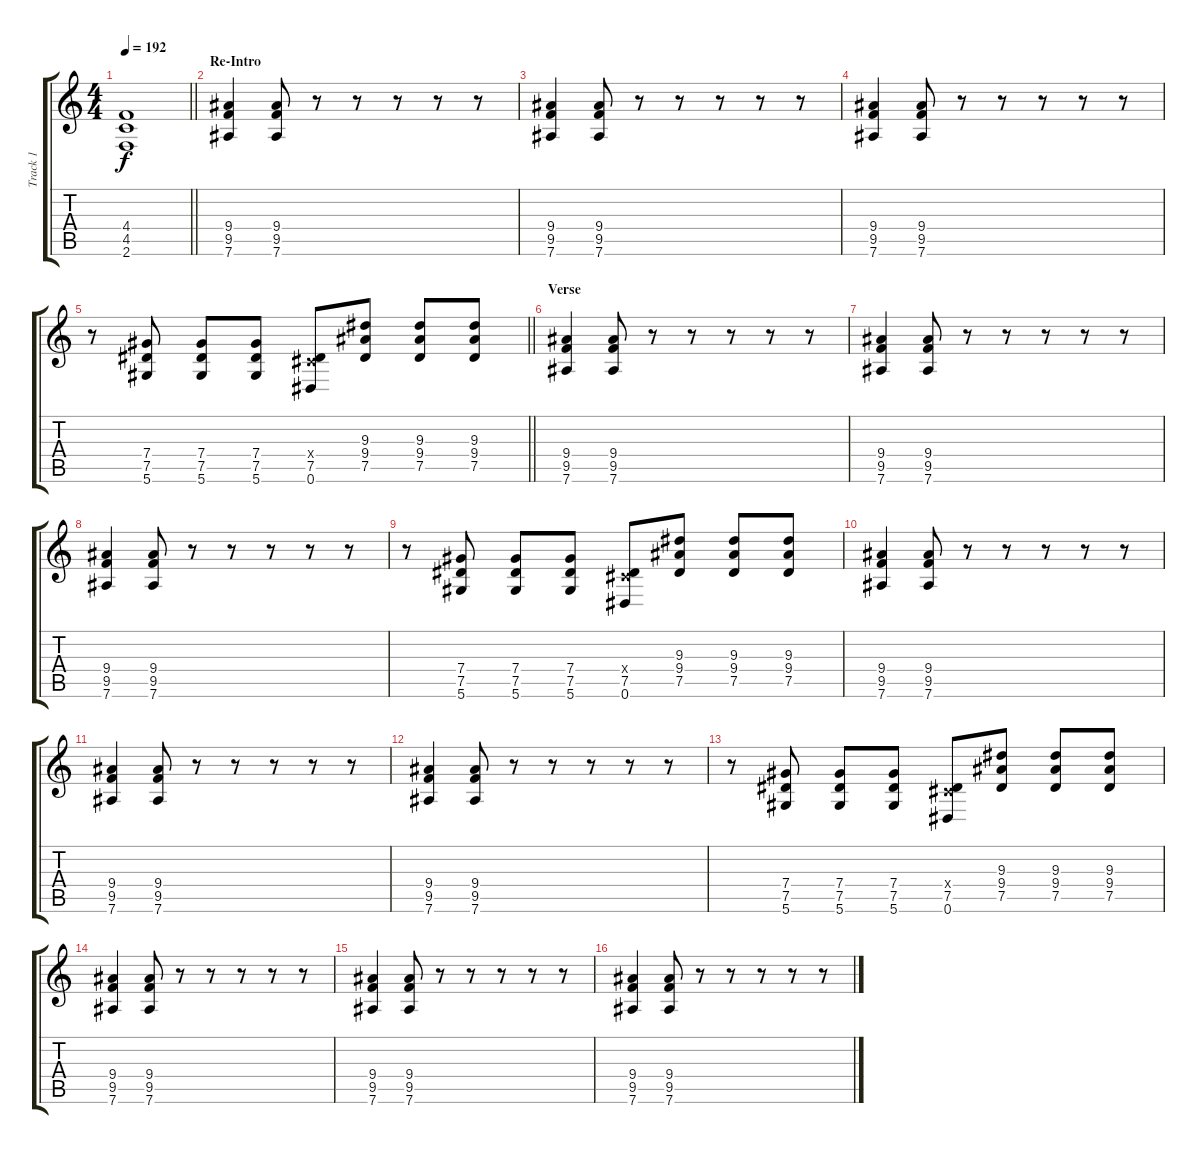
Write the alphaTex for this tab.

\track ("Track 1" "Track 1") {instrument distortionguitar}
\staff {score tabs}
\tuning (Eb4 Bb3 Gb3 Db3 Ab2 Eb2) {hide}
\ts (4 4)
\tempo 192
\clef g2
\barLineRight lightlight
\ks c
(4.4{t} 4.5{t} 2.6{t}).1{dy f} |
\section ("" "Re-Intro")
(9.4 9.5 7.6).4 (9.4 9.5 7.6).8 r.8 r.8 r.8 r.8 r.8 |
(9.4 9.5 7.6).4 (9.4 9.5 7.6).8 r.8 r.8 r.8 r.8 r.8 |
(9.4 9.5 7.6).4 (9.4 9.5 7.6).8 r.8 r.8 r.8 r.8 r.8 |
\barLineRight lightlight
r.8 (7.4 7.5 5.6).8 (7.4 7.5 5.6).8 (7.4 7.5 5.6).8 (0.4{x} 7.5 0.6).8 (9.3 9.4 7.5).8 (9.3 9.4 7.5).8 (9.3 9.4 7.5).8 |
\section ("" "Verse")
(9.4 9.5 7.6).4 (9.4 9.5 7.6).8 r.8 r.8 r.8 r.8 r.8 |
(9.4 9.5 7.6).4 (9.4 9.5 7.6).8 r.8 r.8 r.8 r.8 r.8 |
(9.4 9.5 7.6).4 (9.4 9.5 7.6).8 r.8 r.8 r.8 r.8 r.8 |
r.8 (7.4 7.5 5.6).8 (7.4 7.5 5.6).8 (7.4 7.5 5.6).8 (0.4{x} 7.5 0.6).8 (9.3 9.4 7.5).8 (9.3 9.4 7.5).8 (9.3 9.4 7.5).8 |
(9.4 9.5 7.6).4 (9.4 9.5 7.6).8 r.8 r.8 r.8 r.8 r.8 |
(9.4 9.5 7.6).4 (9.4 9.5 7.6).8 r.8 r.8 r.8 r.8 r.8 |
(9.4 9.5 7.6).4 (9.4 9.5 7.6).8 r.8 r.8 r.8 r.8 r.8 |
r.8 (7.4 7.5 5.6).8 (7.4 7.5 5.6).8 (7.4 7.5 5.6).8 (0.4{x} 7.5 0.6).8 (9.3 9.4 7.5).8 (9.3 9.4 7.5).8 (9.3 9.4 7.5).8 |
(9.4 9.5 7.6).4 (9.4 9.5 7.6).8 r.8 r.8 r.8 r.8 r.8 |
(9.4 9.5 7.6).4 (9.4 9.5 7.6).8 r.8 r.8 r.8 r.8 r.8 |
(9.4 9.5 7.6).4 (9.4 9.5 7.6).8 r.8 r.8 r.8 r.8 r.8
